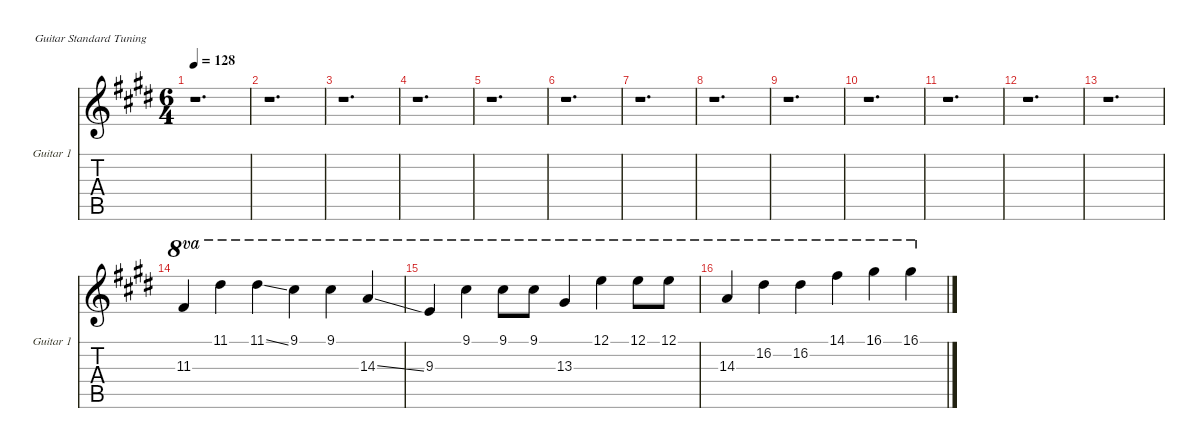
\defaultSystemsLayout 4
\hideDynamics
\bracketExtendMode nobrackets
\useSystemSignSeparator
\singleTrackTrackNamePolicy allsystems
\multiTrackTrackNamePolicy allsystems
\firstSystemTrackNameMode fullname
\otherSystemsTrackNameMode fullname
\firstSystemTrackNameOrientation horizontal
\otherSystemsTrackNameOrientation horizontal
\track ("Guitar 1" "n.guit.") {instrument acousticguitarnylon}
\staff {score tabs}
\tuning (E4 B3 G3 D3 A2 E2)
\ts (6 4)
\tempo 128
\clef g2
\ks e
r.1{d dy mp beam Down} |
r.1{d beam Down} |
r.1{d beam Down} |
r.1{d beam Down} |
r.1{d beam Down} |
r.1{d beam Down} |
r.1{d beam Down} |
r.1{d beam Down} |
r.1{d beam Down} |
r.1{d beam Down} |
r.1{d beam Down} |
r.1{d beam Down} |
r.1{d beam Down} |
11.3{acc #}.4{ot 8va dy f instrument distortionguitar beam Up} 11.1{acc #}.4{ot 8va beam Down} 11.1{ss acc #}.4{ot 8va beam Down} 9.1{acc #}.4{ot 8va beam Down} 9.1{acc #}.4{ot 8va beam Down} 14.3{ss acc forcenatural}.4{ot 8va beam Up} |
9.3{acc forcenatural}.4{ot 8va beam Up} 9.1{acc #}.4{ot 8va beam Down} 9.1{acc #}.8{ot 8va beam Down} 9.1{acc #}.8{ot 8va beam Down} 13.3{acc #}.4{ot 8va beam Up} 12.1{acc forcenatural}.4{ot 8va beam Down} 12.1{acc forcenatural}.8{ot 8va beam Down} 12.1{acc forcenatural}.8{ot 8va beam Down} |
14.3{acc forcenatural}.4{ot 8va beam Up} 16.2{acc #}.4{ot 8va beam Down} 16.2{acc #}.4{ot 8va beam Down} 14.1{acc #}.4{ot 8va beam Down} 16.1{acc #}.4{ot 8va beam Down} 16.1{acc #}.4{ot 8va beam Down}
